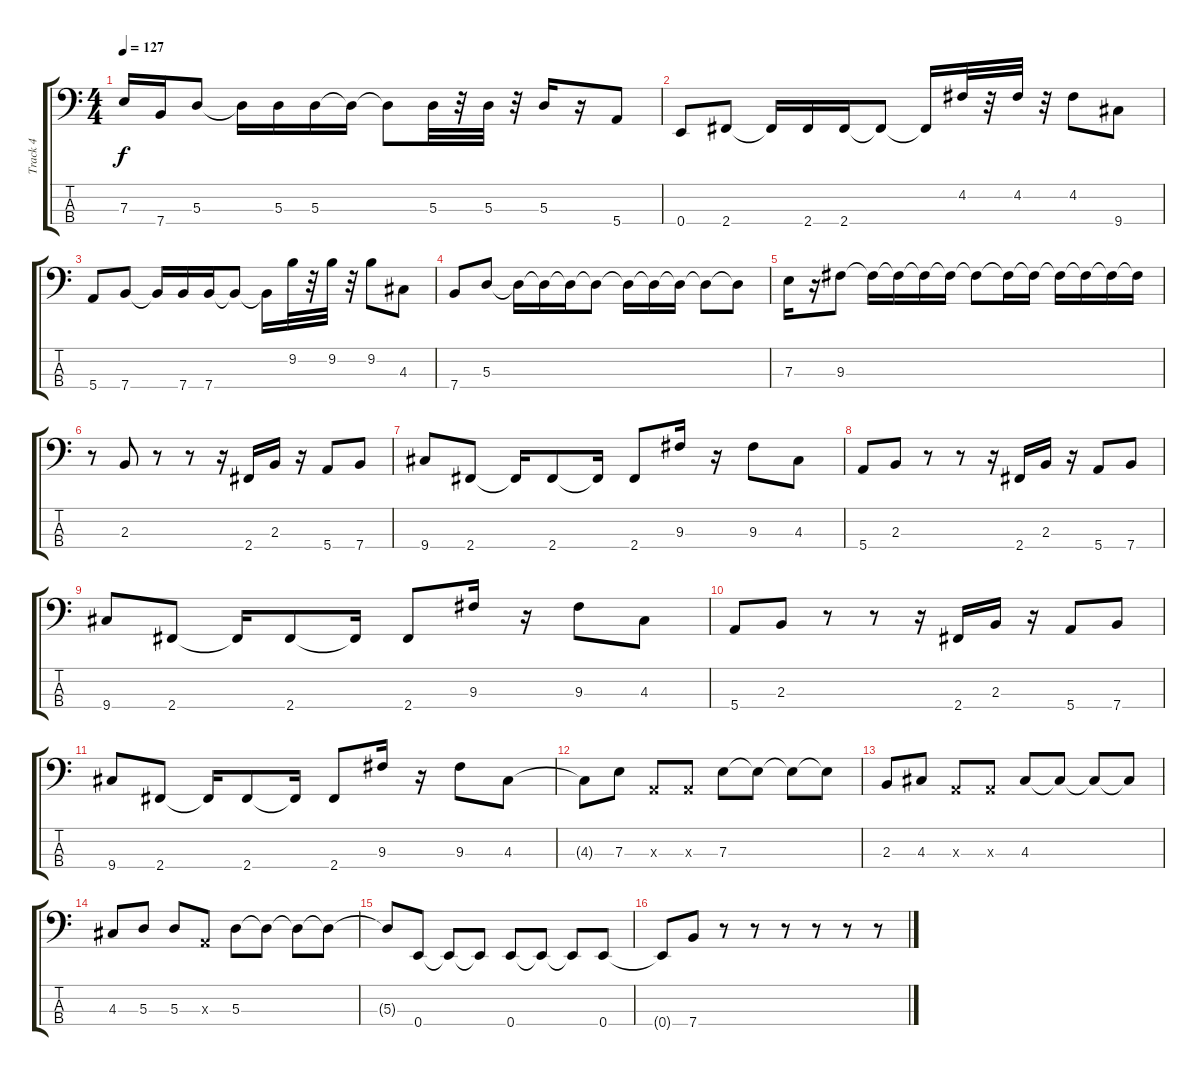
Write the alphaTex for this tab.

\track ("Track 4" "Track 4") {instrument electricbassfinger}
\staff {score tabs}
\tuning (G2 D2 A1 E1) {hide}
\ts (4 4)
\tempo 127
\clef f4
\ks c
7.3.16{dy f} 7.4.16 5.3.8 5.3{t}.16 5.3.16 5.3.16 5.3{t}.16 5.3{t}.8 5.3.32 r.32 5.3.32 r.32 5.3.16 r.16 5.4.8 |
0.4.8 2.4.8 2.4{t}.16 2.4.16 2.4.16 2.4{t}.8 2.4{t}.16 4.2.32 r.32 4.2.32 r.32 4.2.8 9.4.8 |
5.4.8 7.4.8 7.4{t}.16 7.4.16 7.4.16 7.4{t}.8 7.4{t}.16 9.2.32 r.32 9.2.32 r.32 9.2.8 4.3.8 |
7.4.8 5.3.8 5.3{t}.16 5.3{t}.16 5.3{t}.16 5.3{t}.8 5.3{t}.16 5.3{t}.16 5.3{t}.16 5.3{t}.8 5.3{t}.8 |
7.3.16 r.16 9.3.8 9.3{t}.16 9.3{t}.16 9.3{t}.16 9.3{t}.16 9.3{t}.8 9.3{t}.16 9.3{t}.16 9.3{t}.16 9.3{t}.16 9.3{t}.16 9.3{t}.16 |
r.8 2.3.8 r.8 r.8 r.16 2.4.16 2.3.16 r.16 5.4.8 7.4.8 |
9.4.8 2.4.8 2.4{t}.16 2.4.8 2.4{t}.16 2.4.8 9.3.16 r.16 9.3.8 4.3.8 |
5.4.8 2.3.8 r.8 r.8 r.16 2.4.16 2.3.16 r.16 5.4.8 7.4.8 |
9.4.8 2.4.8 2.4{t}.16 2.4.8 2.4{t}.16 2.4.8 9.3.16 r.16 9.3.8 4.3.8 |
5.4.8 2.3.8 r.8 r.8 r.16 2.4.16 2.3.16 r.16 5.4.8 7.4.8 |
9.4.8 2.4.8 2.4{t}.16 2.4.8 2.4{t}.16 2.4.8 9.3.16 r.16 9.3.8 4.3.8 |
4.3{t}.8 7.3.8 0.3{x}.8 0.3{x}.8 7.3.8 7.3{t}.8 7.3{t}.8 7.3{t}.8 |
2.3.8 4.3.8 0.3{x}.8 0.3{x}.8 4.3.8 4.3{t}.8 4.3{t}.8 4.3{t}.8 |
4.3.8 5.3.8 5.3.8 0.3{x}.8 5.3.8 5.3{t}.8 5.3{t}.8 5.3{t}.8 |
5.3{t}.8 0.4.8 0.4{t}.8 0.4{t}.8 0.4.8 0.4{t}.8 0.4{t}.8 0.4.8 |
0.4{t}.8 7.4.8 r.8 r.8 r.8 r.8 r.8 r.8
